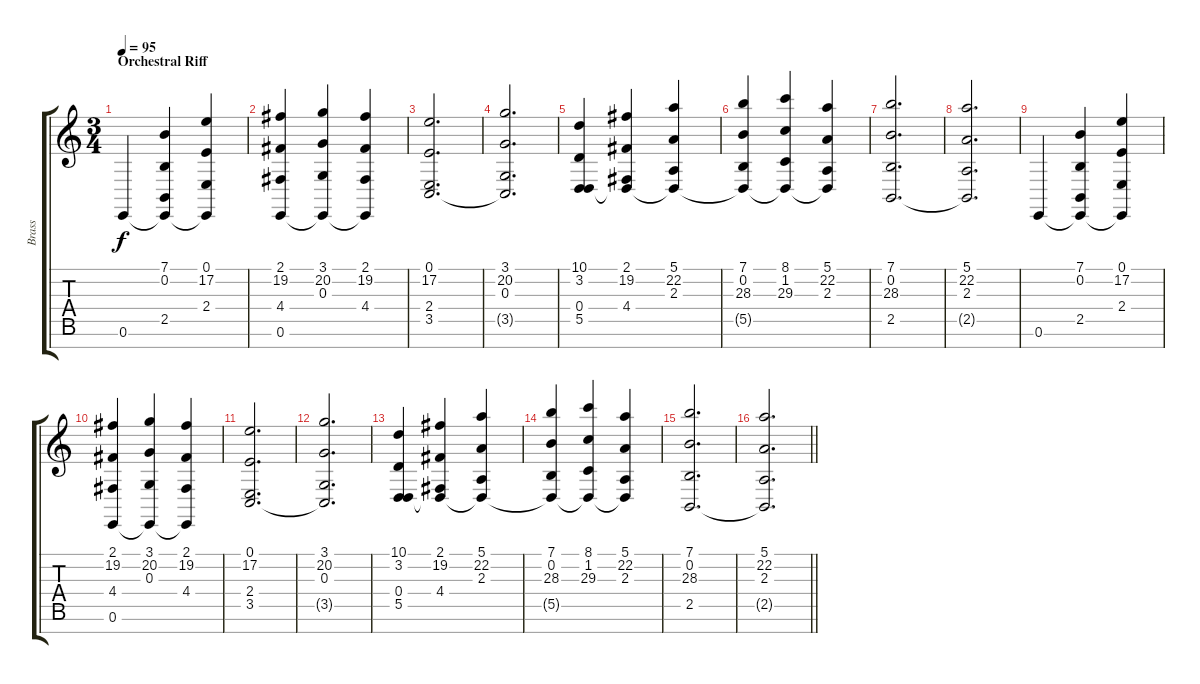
\track ("Brass" "Brass") {instrument brasssection}
\staff {score tabs}
\tuning (E4 B3 G3 D3 A2 E2 B1) {hide}
\ts (3 4)
\section ("" "Orchestral Riff")
\tempo 95
\clef g2
\ks c
0.6.4{dy f} (7.1 0.2 2.5 0.6{t}).4 (0.1 17.2 2.4 0.6{t}).4 |
(2.1 19.2 4.4 0.6).4 (3.1 20.2 0.3 0.6{t}).4 (2.1 19.2 4.4 0.6{t}).4 |
(0.1 17.2 2.4 3.5).2{d} |
(3.1 20.2 0.3 3.5{t}).2{d} |
(10.1 3.2 0.4 5.5).4 (2.1 19.2 4.4 5.5{t}).4 (5.1 22.2 2.3 5.5{t}).4 |
(7.1 0.2 28.3 5.5{t}).4 (8.1 1.2 29.3 5.5{t}).4 (5.1 22.2 2.3 5.5{t}).4 |
(7.1 0.2 28.3 2.5).2{d} |
(5.1 22.2 2.3 2.5{t}).2{d} |
0.6.4 (7.1 0.2 2.5 0.6{t}).4 (0.1 17.2 2.4 0.6{t}).4 |
(2.1 19.2 4.4 0.6).4 (3.1 20.2 0.3 0.6{t}).4 (2.1 19.2 4.4 0.6{t}).4 |
(0.1 17.2 2.4 3.5).2{d} |
(3.1 20.2 0.3 3.5{t}).2{d} |
(10.1 3.2 0.4 5.5).4 (2.1 19.2 4.4 5.5{t}).4 (5.1 22.2 2.3 5.5{t}).4 |
(7.1 0.2 28.3 5.5{t}).4 (8.1 1.2 29.3 5.5{t}).4 (5.1 22.2 2.3 5.5{t}).4 |
(7.1 0.2 28.3 2.5).2{d} |
\barLineRight lightlight
(5.1 22.2 2.3 2.5{t}).2{d}
